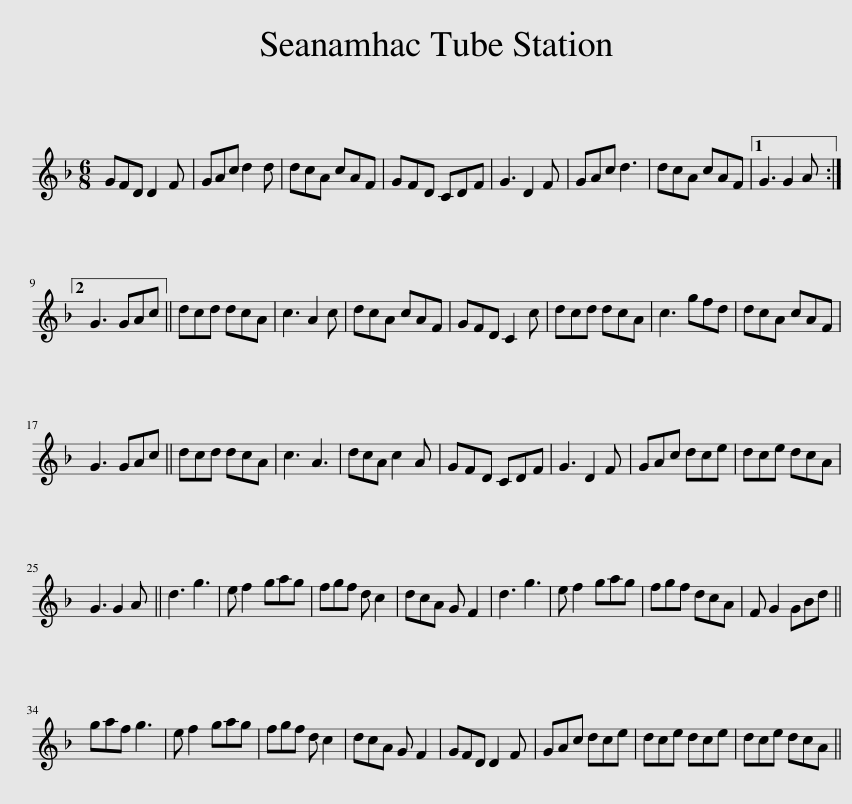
X:1
L:1/8
M:6/8
I:linebreak $
K:F
V:1 treble
V:1
 GFD D2 F | GAc d2 d | dcA cAF | GFD CDF | G3 D2 F | %5
 GAc d3 | dcA cAF |1 G3 G2 A :|2$ G3 GAc || dcd dcA | %10
 c3 A2 c | dcA cAF | GFD C2 c | dcd dcA | c3 gfd | %15
 dcA cAF |$ G3 GAc || dcd dcA | c3 A3 | dcA c2 A | %20
 GFD CDF | G3 D2 F | GAc dce | dce dcA |$ G3 G2 A || %25
 d3 g3 | e f2 gag | fgf d c2 | dcA G F2 | d3 g3 | %30
 e f2 gag | fgf dcA | F G2 GBd ||$ gaf g3 | e f2 gag | %35
 fgf d c2 | dcA G F2 | GFD D2 F | GAc dce | dce dce | %40
 dce dcA || %41
